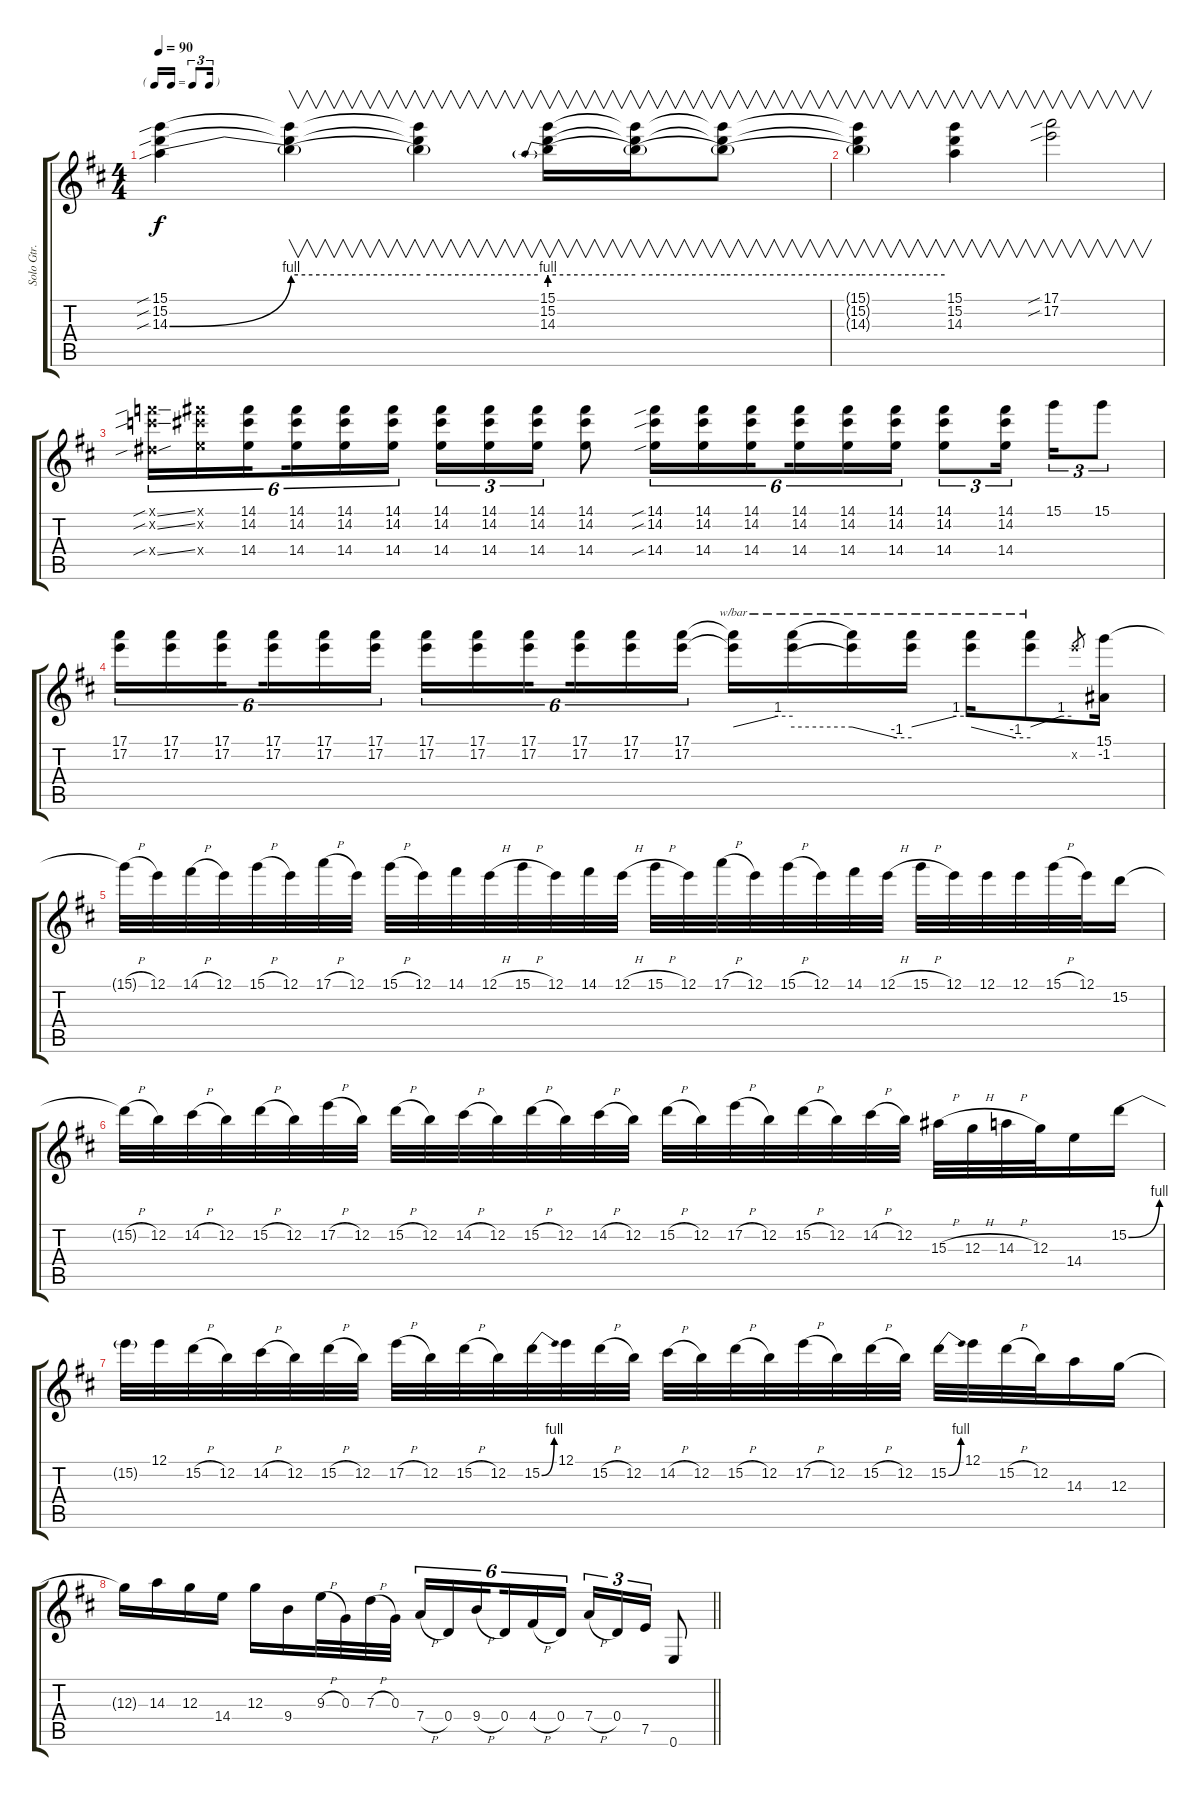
\track ("Solo Gtr." "Solo Gtr.") {instrument distortionguitar}
\staff {score tabs}
\tuning (E4 B3 G3 D3 A2 E2) {hide}
\ts (4 4)
\tf triplet16th
\tempo 90
\clef g2
\ks d
(15.1{sib} 15.2{sib} 14.3{be (bend 0 0 60 4) sib}).4{dy f} (15.1{t} 15.2{t} 14.3{be (hold 0 4 60 4) t}).4{v} (15.1{t} 15.2{t} 14.3{be (hold 0 4 60 4) t}).4{v} (15.1 15.2 14.3{be (prebend 0 4 60 4)}).16{v} (15.1{t} 15.2{t} 14.3{be (hold 0 4 60 4) t}).16{v} (15.1{t} 15.2{t} 14.3{be (hold 0 4 60 4) t}).8{v} |
(15.1{t} 15.2{t} 14.3{be (hold 0 4 60 4) t}).4{v} (15.1 15.2 14.3).4{v} (17.1{sib} 17.2{sib}).2{v} |
(13.1{sib ss x} 13.2{sib ss x} 13.4{sib ss x}).16{tu (6 4)} (14.1{x} 14.2{x} 14.4{x}).16{tu (6 4)} (14.1 14.2 14.4).16{tu (6 4) beam splitsecondary} (14.1 14.2 14.4).16{tu (6 4)} (14.1 14.2 14.4).16{tu (6 4)} (14.1 14.2 14.4).16{tu (6 4)} (14.1 14.2 14.4).16{tu (3 2)} (14.1 14.2 14.4).16{tu (3 2)} (14.1 14.2 14.4).16{tu (3 2)} (14.1 14.2 14.4).8 (14.1{sib} 14.2{sib} 14.4{sib}).16{tu (6 4)} (14.1 14.2 14.4).16{tu (6 4)} (14.1 14.2 14.4).16{tu (6 4) beam splitsecondary} (14.1 14.2 14.4).16{tu (6 4)} (14.1 14.2 14.4).16{tu (6 4)} (14.1 14.2 14.4).16{tu (6 4)} (14.1 14.2 14.4).8{tu (3 2)} (14.1 14.2 14.4).16{tu (3 2) beam splitsecondary} 15.1.16{tu (3 2)} 15.1.8{tu (3 2)} |
(17.1 17.2).16{tu (6 4)} (17.1 17.2).16{tu (6 4)} (17.1 17.2).16{tu (6 4) beam splitsecondary} (17.1 17.2).16{tu (6 4)} (17.1 17.2).16{tu (6 4)} (17.1 17.2).16{tu (6 4)} (17.1 17.2).16{tu (6 4)} (17.1 17.2).16{tu (6 4)} (17.1 17.2).16{tu (6 4) beam splitsecondary} (17.1 17.2).16{tu (6 4)} (17.1 17.2).16{tu (6 4)} (17.1 17.2).16{tu (6 4)} (17.1{t} 17.2{t}).16{tbe (custom default 0 0 45 4 60 4)} (17.1{t} 17.2{t}).16{tbe (hold default 0 0 60 0)} (17.1{t} 17.2{t}).16{tbe (custom default 0 0 45 -4 60 -4)} (17.1{t} 17.2{t}).16{tbe (custom default 0 0 45 4 60 4)} (17.1{t} 17.2{t}).16{tbe (custom default 0 0 45 -4 60 -4)} (17.1{t} 17.2{t}).8{tbe (custom default 0 0 45 4 60 4)} 17.2{x}.8{gr} (15.1 -1.2).16 |
15.1{h t}.32 12.1.32 14.1{h}.32 12.1.32 15.1{h}.32 12.1.32 17.1{h}.32 12.1.32 15.1{h}.32 12.1.32 14.1.32 12.1{h}.32 15.1{h}.32 12.1.32 14.1.32 12.1{h}.32 15.1{h}.32 12.1.32 17.1{h}.32 12.1.32 15.1{h}.32 12.1.32 14.1.32 12.1{h}.32 15.1{h}.32 12.1.32 12.1.32 12.1.32 15.1{h}.32 12.1.32 15.2.16 |
15.2{h t}.32 12.2.32 14.2{h}.32 12.2.32 15.2{h}.32 12.2.32 17.2{h}.32 12.2.32 15.2{h}.32 12.2.32 14.2{h}.32 12.2.32 15.2{h}.32 12.2.32 14.2{h}.32 12.2.32 15.2{h}.32 12.2.32 17.2{h}.32 12.2.32 15.2{h}.32 12.2.32 14.2{h}.32 12.2.32 15.3{h}.32 12.3{h}.32 14.3{h}.32 12.3.32 14.4.16 15.2{be (bend 0 0 60 4)}.16 |
15.2{t}.32 12.1.32 15.2{h}.32 12.2.32 14.2{h}.32 12.2.32 15.2{h}.32 12.2.32 17.2{h}.32 12.2.32 15.2{h}.32 12.2.32 15.2{be (bend 0 0 60 4)}.32 12.1.32 15.2{h}.32 12.2.32 14.2{h}.32 12.2.32 15.2{h}.32 12.2.32 17.2{h}.32 12.2.32 15.2{h}.32 12.2.32 15.2{be (bend 0 0 60 4)}.32 12.1.32 15.2{h}.32 12.2.32 14.3.16 12.3.16 |
\barLineRight lightlight
12.3{t}.16 14.3.16 12.3.16 14.4.16 12.3.16 9.4.16 9.3{h}.32 0.3.32 7.3{h}.32 0.3.32 7.4{h}.16{tu (6 4)} 0.4.16{tu (6 4)} 9.4{h}.16{tu (6 4) beam splitsecondary} 0.4.16{tu (6 4)} 4.4{h}.16{tu (6 4)} 0.4.16{tu (6 4)} 7.4{h}.16{tu (3 2)} 0.4.16{tu (3 2)} 7.5.16{tu (3 2)} 0.6.8
